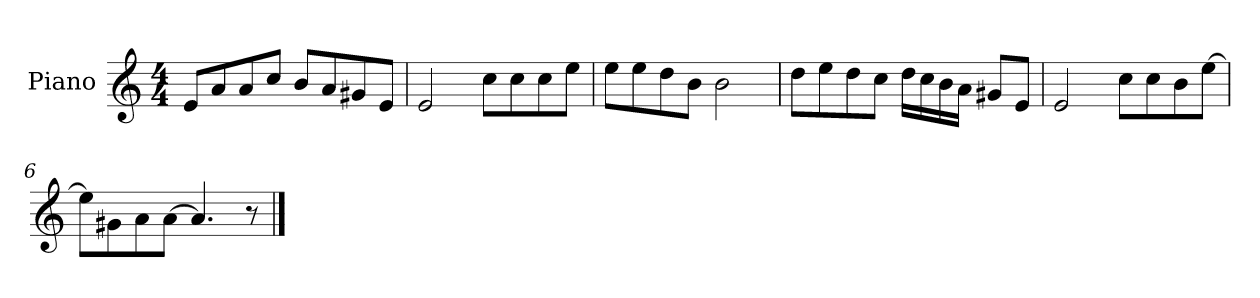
**kern
*part1
*staff1
*I"Piano
*I'P-no
*clefG2
*k[]
*M4/4
*MM90
=1
8e/L
8a/
8a/
8cc/J
8b/L
8a/
8g#X/
8e/J
=2
2e/
8cc\L
8cc\
8cc\
8ee\J
=3
8ee\L
8ee\
8dd\
8b\J
2b\
=4
8dd\L
8ee\
8dd\
8cc\J
16dd\LL
16cc\
16b\
16a\JJ
8g#X/L
8e/J
=5
2e/
8cc\L
8cc\
8b\
[8ee\J
!!LO:LB:g=z
=6
8ee\L]
8g#X\
8a\
[8a\J
4.a/]
8r
==
*-
